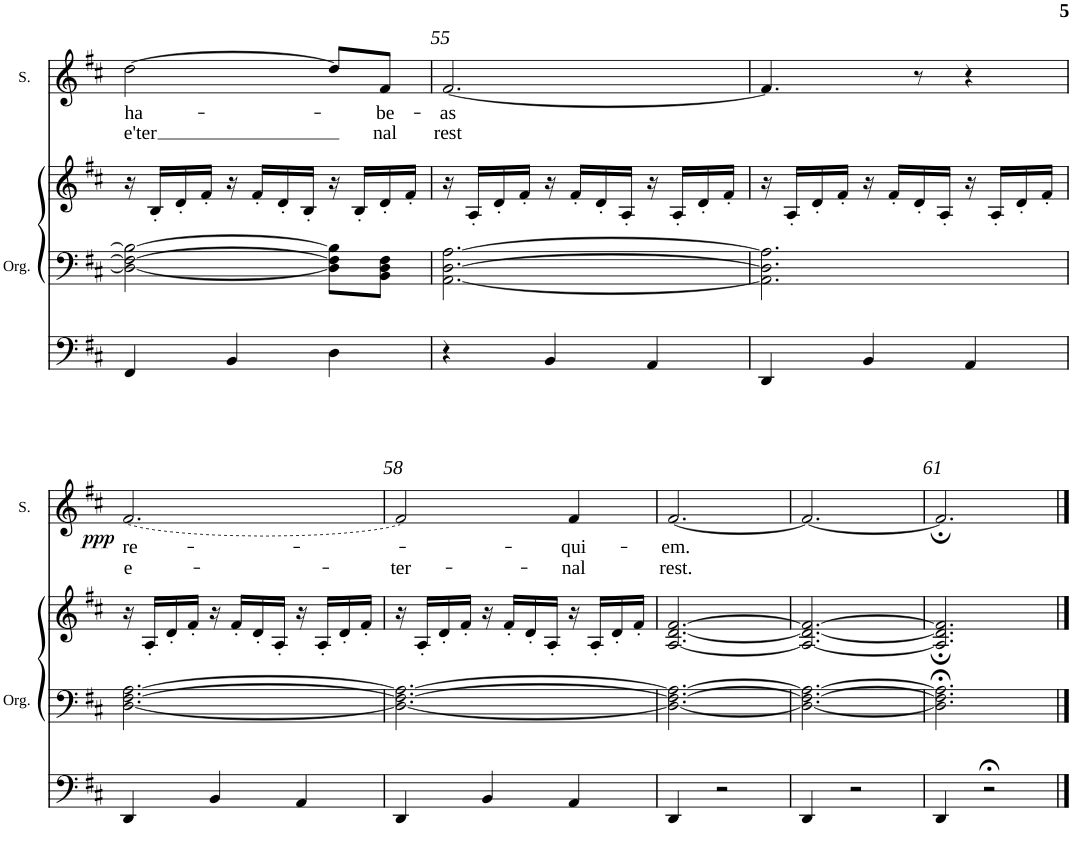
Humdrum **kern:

**kern	**kern	**kern	**kern	**text	**text	**dynam
*part2	*part2	*part2	*part1	*part1	*part1	*part1
*staff4	*staff3	*staff2	*staff1	*staff1	*staff1	*staff1
*I"Organ	*	*	*I"Soprano	*	*	*
*I'Org.	*	*	*I'S.	*	*	*
!!LO:PB:g=z
*clefF4	*clefF4	*clefG2	*clefG2	*	*	*
*k[f#c#]	*k[f#c#]	*k[f#c#]	*k[f#c#]	*	*	*
*D:	*D:	*D:	*D:	*	*	*
*M3/4	*M3/4	*M3/4	*M3/4	*	*	*
=54	=54	=54	=54	=54	=54	=54
!	!	!	!	!LO:LY:b	!LO:LY:b	!
4FF#/	2D\_ 2F#\_ 2B\_	16r	[2dd\	ha-	-e'ter	.
.	.	16B'/LL	.	.	.	.
.	.	16d'/	.	.	.	.
.	.	16f#'/JJ	.	.	.	.
4BB/	.	16r	.	.	.	.
.	.	16f#'/LL	.	.	.	.
.	.	16d'/	.	.	.	.
.	.	16B'/JJ	.	.	.	.
4D\	8D\] 8F#\] 8B\]L	16r	8dd/L]	.	.	.
.	.	16B'/LL	.	.	.	.
!	!	!	!	!LO:LY:b	!LO:LY:b	!
.	8BB\ 8D\ 8F#\J	16d'/	8f#/J	-be-	nal	.
.	.	16f#'/JJ	.	.	.	.
=55	=55	=55	=55	=55	=55	=55
!	!	!	!	!LO:LY:b	!LO:LY:b	!
4r	[2.AA\ [2.D\ [2.A\	16r	[2.f#/	-as	rest	.
.	.	16A'/LL	.	.	.	.
.	.	16d'/	.	.	.	.
.	.	16f#'/JJ	.	.	.	.
4BB/	.	16r	.	.	.	.
.	.	16f#'/LL	.	.	.	.
.	.	16d'/	.	.	.	.
.	.	16A'/JJ	.	.	.	.
4AA/	.	16r	.	.	.	.
.	.	16A'/LL	.	.	.	.
.	.	16d'/	.	.	.	.
.	.	16f#'/JJ	.	.	.	.
=56	=56	=56	=56	=56	=56	=56
4DD/	2.AA\] 2.D\] 2.A\]	16r	4.f#/]	.	.	.
.	.	16A'/LL	.	.	.	.
.	.	16d'/	.	.	.	.
.	.	16f#'/JJ	.	.	.	.
4BB/	.	16r	.	.	.	.
.	.	16f#'/LL	.	.	.	.
.	.	16d'/	8r	.	.	.
.	.	16A'/JJ	.	.	.	.
4AA/	.	16r	4r	.	.	.
.	.	16A'/LL	.	.	.	.
.	.	16d'/	.	.	.	.
.	.	16f#'/JJ	.	.	.	.
!!LO:LB:g=z
=57	=57	=57	=57	=57	=57	=57
!	!	!	!LO:T:dash	!LO:LY:b	!LO:LY:b	!LO:DY:b
4DD/	[2.D\ [2.F#\ [2.A\	16r	[2.f#/	re-	e-	ppp
.	.	16A'/LL	.	.	.	.
.	.	16d'/	.	.	.	.
.	.	16f#'/JJ	.	.	.	.
4BB/	.	16r	.	.	.	.
.	.	16f#'/LL	.	.	.	.
.	.	16d'/	.	.	.	.
.	.	16A'/JJ	.	.	.	.
4AA/	.	16r	.	.	.	.
.	.	16A'/LL	.	.	.	.
.	.	16d'/	.	.	.	.
.	.	16f#'/JJ	.	.	.	.
=58	=58	=58	=58	=58	=58	=58
!	!	!	!	!	!LO:LY:b	!
4DD/	2.D\_ 2.F#\_ 2.A\_	16r	2f#/]	.	-ter-	.
.	.	16A'/LL	.	.	.	.
.	.	16d'/	.	.	.	.
.	.	16f#'/JJ	.	.	.	.
4BB/	.	16r	.	.	.	.
.	.	16f#'/LL	.	.	.	.
.	.	16d'/	.	.	.	.
.	.	16A'/JJ	.	.	.	.
!	!	!	!	!LO:LY:b	!LO:LY:b	!
4AA/	.	16r	4f#/	-qui-	-nal	.
.	.	16A'/LL	.	.	.	.
.	.	16d'/	.	.	.	.
.	.	16f#'/JJ	.	.	.	.
=59	=59	=59	=59	=59	=59	=59
!	!	!	!	!LO:LY:b	!LO:LY:b	!
4DD/	2.D\_ 2.F#\_ 2.A\_	[2.A/ [2.d/ [2.f#/	[2.f#/	-em.	rest.	.
2r	.	.	.	.	.	.
=60	=60	=60	=60	=60	=60	=60
4DD/	2.D\_ 2.F#\_ 2.A\_	2.A/_ 2.d/_ 2.f#/_	2.f#/_	.	.	.
2r	.	.	.	.	.	.
=61	=61	=61	=61	=61	=61	=61
4DD/	2.D\];< 2.F#\];< 2.A\];<	2.A/]; 2.d/]; 2.f#/];	2.f#;/]	.	.	.
2r;<	.	.	.	.	.	.
==	==	==	==	==	==	==
*-	*-	*-	*-	*-	*-	*-
